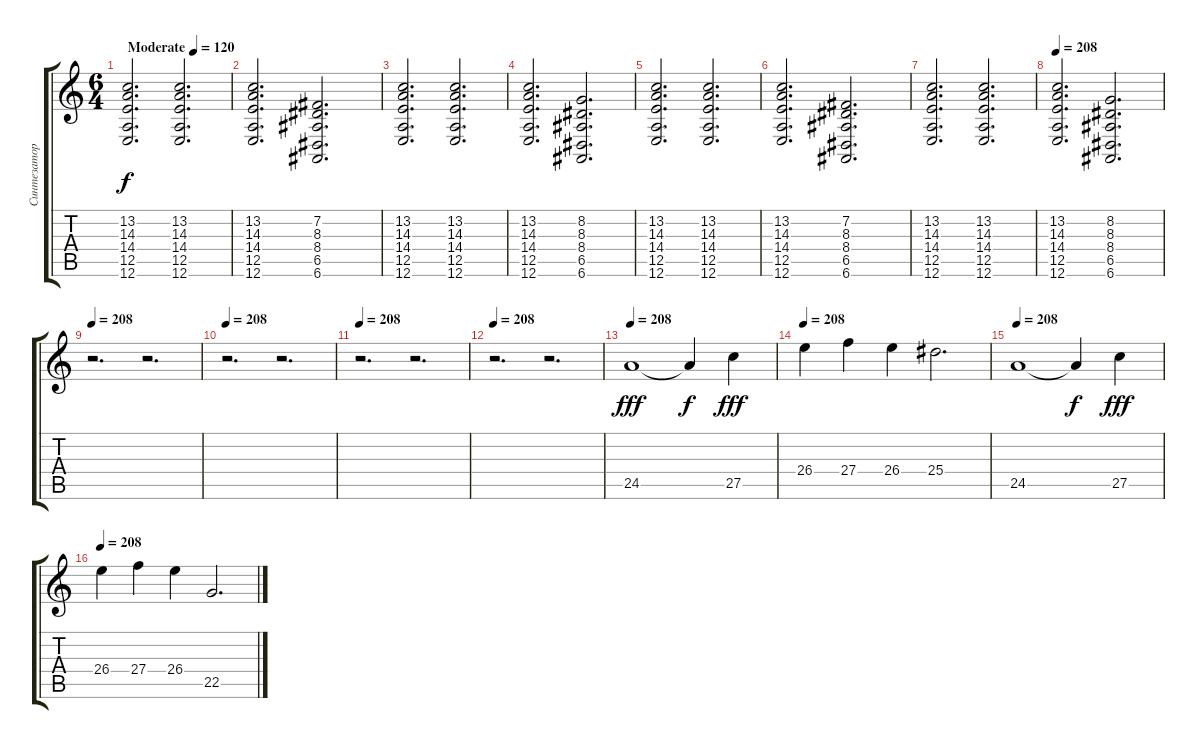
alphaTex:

\track ("Синтезатор 1 (Мустис)" "Синтезатор") {instrument acousticgrandpiano}
\staff {score tabs}
\tuning (E4 B3 G3 D3 A2 E2) {hide}
\ts (6 4)
\tempo (120 "Moderate")
\clef g2
\ks c
(13.2 14.3 14.4 12.5 12.6).2{d dy f instrument harpsichord} (13.2 14.3 14.4 12.5 12.6).2{d} |
(13.2 14.3 14.4 12.5 12.6).2{d instrument harpsichord} (7.2 8.3 8.4 6.5 6.6).2{d} |
(13.2 14.3 14.4 12.5 12.6).2{d instrument harpsichord} (13.2 14.3 14.4 12.5 12.6).2{d} |
(13.2 14.3 14.4 12.5 12.6).2{d instrument harpsichord} (8.2 8.3 8.4 6.5 6.6).2{d} |
(13.2 14.3 14.4 12.5 12.6).2{d instrument harpsichord} (13.2 14.3 14.4 12.5 12.6).2{d} |
(13.2 14.3 14.4 12.5 12.6).2{d instrument harpsichord} (7.2 8.3 8.4 6.5 6.6).2{d} |
(13.2 14.3 14.4 12.5 12.6).2{d instrument harpsichord} (13.2 14.3 14.4 12.5 12.6).2{d} |
\tempo 208
(13.2 14.3 14.4 12.5 12.6).2{d instrument harpsichord} (8.2 8.3 8.4 6.5 6.6).2{d} |
\tempo 208
r.2{d} r.2{d} |
\tempo 208
r.2{d} r.2{d} |
\tempo 208
r.2{d} r.2{d} |
\tempo 208
r.2{d} r.2{d} |
\tempo 208
24.5.1{dy fff instrument acousticgrandpiano} 24.5{t}.4{dy f} 27.5.4{dy fff} |
\tempo 208
26.4.4 27.4.4 26.4.4 25.4.2{d} |
\tempo 208
24.5.1 24.5{t}.4{dy f} 27.5.4{dy fff} |
\tempo 208
26.4.4 27.4.4 26.4.4 22.5.2{d}
